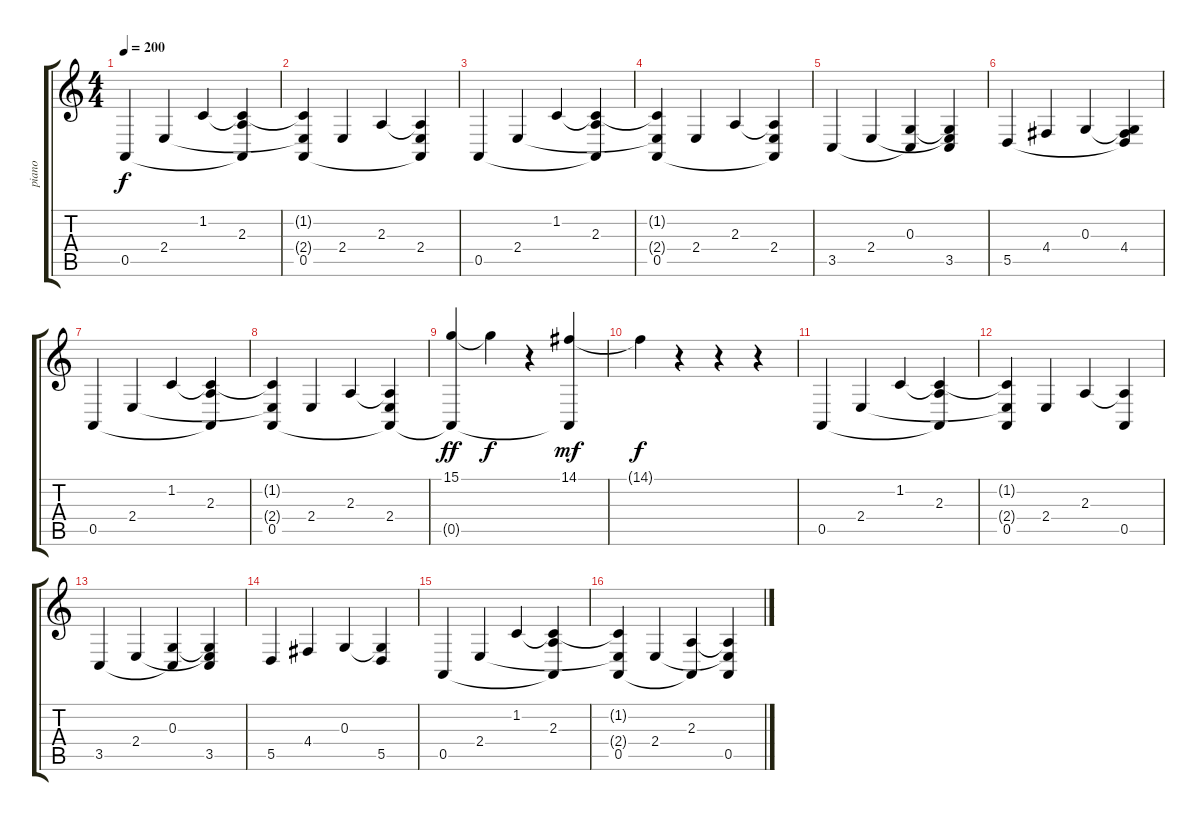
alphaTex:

\track ("piano" "piano") {instrument acousticgrandpiano}
\staff {score tabs}
\tuning (E4 B3 G3 D3 A2 E2) {hide}
\ts (4 4)
\tempo 200
\clef g2
\ks c
0.5.4{dy f} 2.4.4 1.2.4 (1.2{t} 2.3 0.5{t}).4 |
(1.2{t} 2.4{t} 0.5).4 2.4.4 2.3.4 (2.3{t} 2.4 0.5{t}).4 |
0.5.4 2.4.4 1.2.4 (1.2{t} 2.3 0.5{t}).4 |
(1.2{t} 2.4{t} 0.5).4 2.4.4 2.3.4 (2.3{t} 2.4 0.5{t}).4 |
3.5.4 2.4.4 (0.3 3.5{t}).4 (0.3{t} 2.4{t} 3.5).4 |
5.5.4 4.4.4 0.3.4 (0.3{t} 4.4 5.5{t}).4 |
0.5.4 2.4.4 1.2.4 (1.2{t} 2.3 0.5{t}).4 |
(1.2{t} 2.4{t} 0.5).4 2.4.4 2.3.4 (2.3{t} 2.4 0.5{t}).4 |
(15.1 0.5{t}).4{dy ff} 15.1{t}.4{dy f} r.4 (14.1 0.5{t}).4{dy mf} |
14.1{t}.4{dy f} r.4 r.4 r.4 |
0.5.4 2.4.4 1.2.4 (1.2{t} 2.3 0.5{t}).4 |
(1.2{t} 2.4{t} 0.5).4 2.4.4 2.3.4 (2.3{t} 0.5).4 |
3.5.4 2.4.4 (0.3 3.5{t}).4 (0.3{t} 2.4{t} 3.5).4 |
5.5.4 4.4.4 0.3.4 (0.3{t} 5.5).4 |
0.5.4 2.4.4 1.2.4 (1.2{t} 2.3 0.5{t}).4 |
(1.2{t} 2.4{t} 0.5).4 2.4.4 (2.3 0.5{t}).4 (2.3{t} 2.4{t} 0.5).4
